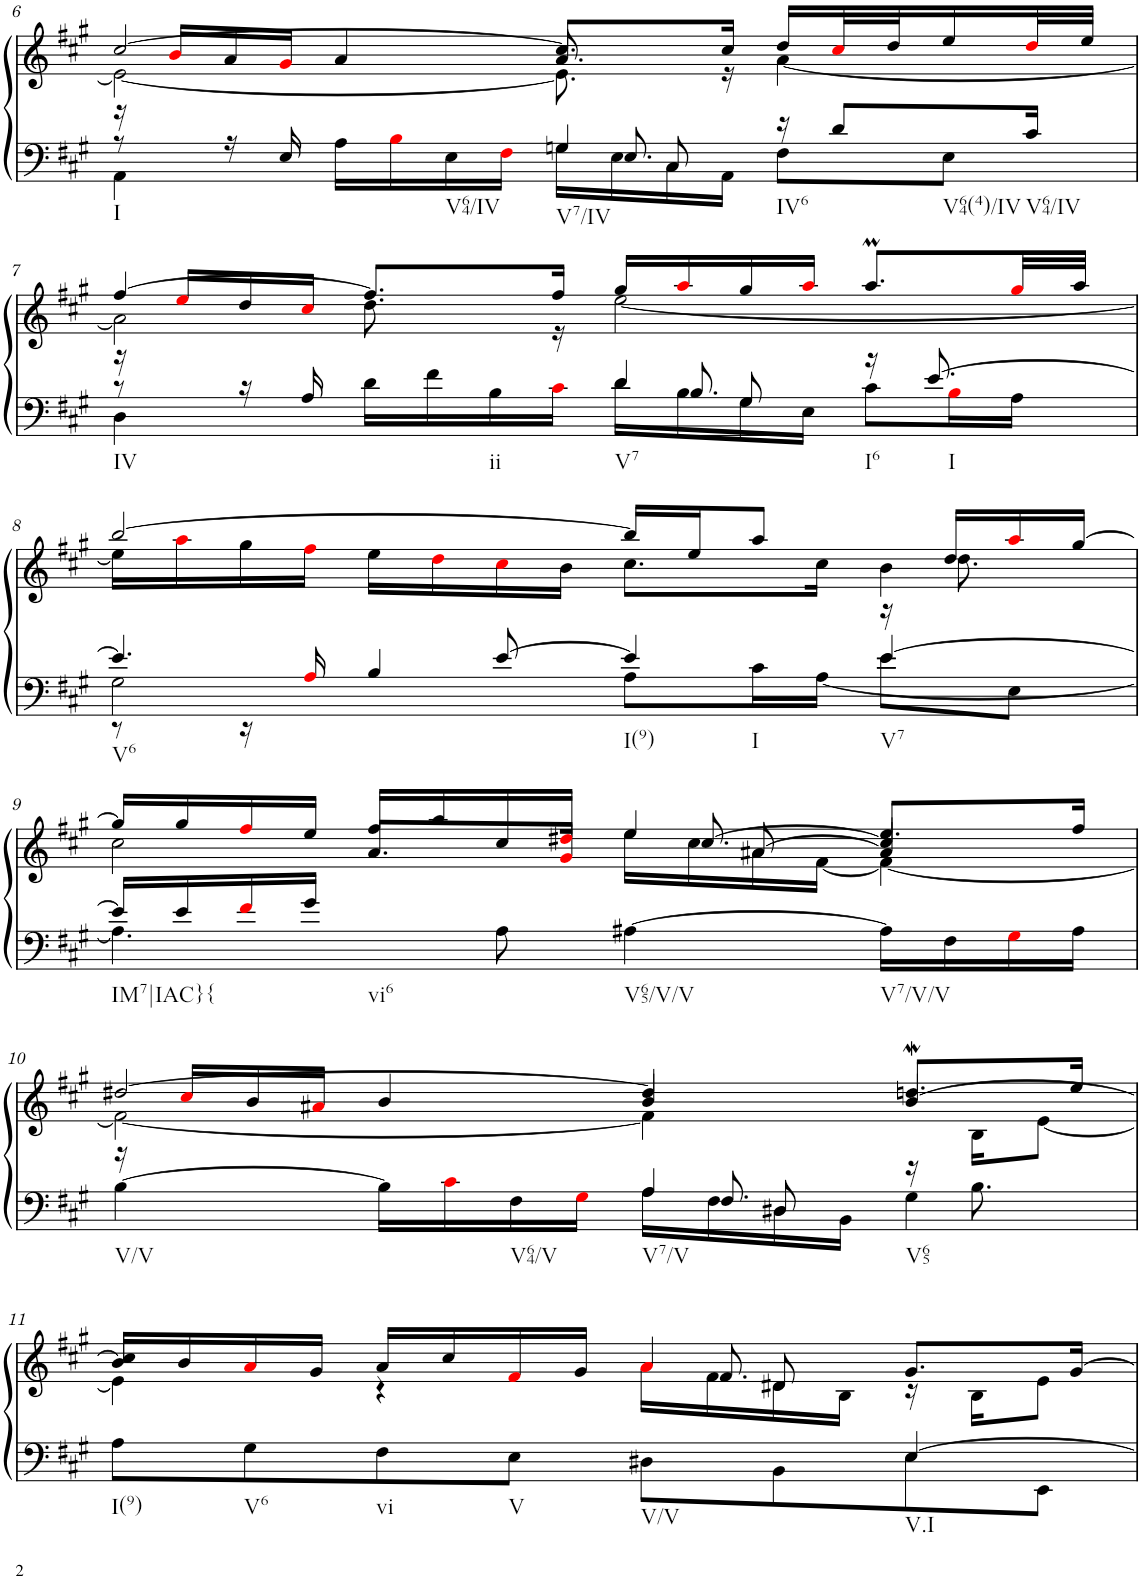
**kern	**kern
*part1	*part1
*staff2	*staff1
*I"unbenannt1	*
!!LO:PB:g=z
*clefF4	*clefG2
*k[f#c#g#]	*k[f#c#g#]
*M4/4	*M4/4
=6	=6
*^	*^
*	*^	*	*^
*	*	*^	*	*	*
!LO:TX:b:t=I	!	!	!	!	!	!
8r	4AA\	16ryy	8ryy	[2cc#/	2e\_	16r
.	.	16ryy@	.	.	.	16bi/LL
*	*v	*v	*v	*	*	*
16r	.	.	.	16a/
16E/	.	.	.	16g#i/JJ
16A\LL	4ryy	.	.	4a/
16Bi\	.	.	.	.
!LO:TX:b:t=V64/IV	!	!	!	!
16E\	.	.	.	.
16F#i\JJ	.	.	.	.
!LO:TX:b:t=V7/IV	!	!	!	!
4Gn/	16G\LL	8.cc#/L]	8.e\]	8.a/
*	*^	*	*	*
.	16E\	8.E/	.	.	.
*	*	*^	*	*	*
.	16C#\	.	8C#/	.	.	.
.	16AA\JJ	.	.	16cc#/Jk	16r	4ryy
!LO:TX:b:t=IV6	!	!	!	!	!	!
16r	8F#\L	4ryy	4ryy	16dd/LL	[4a\	.
!LO:TX:b:t=V64(4)/IV	!	!	!	!	!	!
8d/L	.	.	.	32cc#i/L	.	.
.	.	.	.	32dd/J	.	.
.	8E\J	.	.	16ee/	.	.
!LO:TX:b:t=V64/IV	!	!	!	!	!	!
16c#/Jk	.	.	.	32ddi/L	.	16ryy
.	.	.	.	32ee/JJJ	.	.
!!LO:LB:g=z	!!	!!
=7	=7	=7	=7	=7	=7	=7
!LO:TX:b:t=IV	!	!	!	!	!	!
8r	4D\	16ryy	8ryy	[4ff#/	2a\]	16r
.	.	16ryy@	.	.	.	16eei/LL
*	*v	*v	*v	*	*	*
16r	.	.	.	16dd/
16A/	.	.	.	16cc#i/JJ
16d\LL	4ryy	8.ff#/L]	.	8.dd\
16f#\	.	.	.	.
!LO:TX:b:t=ii	!	!	!	!
16B\	.	.	.	.
16c#i\JJ	.	16ff#/Jk	.	16r
!LO:TX:b:t=V7	!	!	!	!
4d/	16d\LL	16gg#/LL	[2ee\	2ryy
*	*^	*	*	*
.	16B\	8.B/	16aai/	.	.
*	*	*^	*	*	*
.	16G#\	.	8G#/	16gg#/	.	.
.	16E\JJ	.	.	16aai/JJ	.	.
!LO:TX:b:t=I6	!	!	!	!	!	!
16r	8c#\L	4ryy	4ryy	8.aaM/L	.	.
!LO:TX:b:t=I	!	!	!	!	!	!
[8.e/	.	.	.	.	.	.
.	16Bi\L	.	.	.	.	.
.	16A\JJ	.	.	32gg#i/LL	.	.
.	.	.	.	32aa/JJJ	.	.
*	*	*v	*v	*	*	*
!!LO:LB:g=z	!!	!!
=8	=8	=8	=8	=8	=8
!LO:TX:b:t=V6	!	!	!	!	!
4.e/]	2G#\	8r	[2bb/	16ee\LL]	2.ryy
.	.	.	.	16aai\	.
.	.	16r	.	16gg#\	.
.	.	16Ai/	.	16ff#i\JJ	.
.	.	4B/	.	16ee\LL	.
.	.	.	.	16ddi\	.
[8e/	.	.	.	16cc#i\	.
.	.	.	.	16b\JJ	.
!LO:TX:b:t=I(9)	!	!	!	!	!
!LO:TX:b:t=I	!	!	!	!	!
4e/]	8A\L	2ryy	16bb/LL]	8.cc#\L	.
.	.	.	16ee/J	.	.
.	16c#\L	.	8aa/J	.	.
.	[16A\JJ	.	.	16cc#\Jk	.
!LO:TX:b:t=V7	!	!	!	!	!
[4e/	8e\L	.	16ryy	4b\	16r
.	.	.	16dd/LL	.	8.dd\
.	8E\J	.	16aai/	.	.
.	.	.	[16gg#/JJ	.	.
*	*v	*v	*	*	*
!!LO:LB:g=z
=9	=9	=9	=9	=9
*	*	*	*	*^
!LO:TX:b:t=IM7|IAC}{	!	!	!	!	!
16e/LL]	4.A\]	16gg#/LL]	2cc#\	4ryy	8ryy
16e/	.	16gg#/	.	.	.
*	*	*	*	*v	*v
16f#i/	.	16ff#i/	.	.
16g#/JJ	.	16ee/JJ	.	.
!LO:TX:b:t=vi6	!	!	!	!
8ryy	.	8.a/L	.	16ff#/LL
.	.	.	.	16aa/
8A\	2ryy	.	.	16cc#/
.	.	16g#i/Jk	.	16dd#Xi/JJ
!LO:TX:b:t=V65/V/V	!	!	!	!
[4A#X\	.	4ee/	16ee\LL	16ryy
.	.	.	16cc#\	[8.cc#/
*	*	*	*	*^
.	.	.	16a#X\	.	[8a#/
.	.	.	[16f#\JJ	.	.
!LO:TX:b:t=V7/V/V	!	!	!	!	!
16A#\LL]	.	8.ee/L	4f#\_	4cc#/]	4a#/]
16F#\	.	.	.	.	.
16G#i\	8ryy	.	.	.	.
16A#\JJ	.	16ff#/Jk	.	.	.
*	*	*	*	*v	*v
!!LO:LB:g=z
=10	=10	=10	=10	=10
*^	*^	*	*	*
!LO:TX:b:t=V/V	!	!	!	!	!	!
[4B\	2ryy	16ryy	8ryy	[2dd#X/	2f#\_	16r
.	.	16ryy@	.	.	.	16cc#i/LL
*	*v	*v	*v	*	*	*
.	.	.	.	16b/
.	.	.	.	16a#Xi/JJ
16B\LL]	.	.	.	4b/
16c#i\	.	.	.	.
!LO:TX:b:t=V64/V	!	!	!	!
16F#\	.	.	.	.
16G#i\JJ	.	.	.	.
!LO:TX:b:t=V7/V	!	!	!	!
4A/	16A\LL	4dd#/]	4f#\]	4b/
*	*^	*	*	*
.	16F#\	8.F#/	.	.	.
*	*	*^	*	*	*
.	16D#X\	.	8D#/	.	.	.
.	16BB\JJ	.	.	.	.	.
!LO:TX:b:t=V65	!	!	!	!	!	!
16r	4G#\	16ryy	4ryy	8.ddnw/L	16ryy	[4b/
16ryy	.	8.B\	.	.	16B\KL	.
8ryy	.	.	.	.	[8e\J	.
.	.	.	.	16ee/Jk	.	.
*	*v	*v	*v	*	*	*
!!LO:LB:g=z
=11	=11	=11	=11	=11
*	*	*	*	*^
!LO:TX:b:t=I(9)	!	!	!	!	!
!LO:TX:b:t=V6	!	!	!	!	!
!LO:TX:b:t=vi	!	!	!	!	!
!LO:TX:b:t=V	!	!	!	!	!
2ryy	8A\L	4cc#/	4e\]	16b/LL]	8ryy
.	.	.	.	16b/	.
*	*	*	*	*v	*v
.	8G#\	.	.	16ai/
.	.	.	.	16g#/JJ
.	8F#\	16a/LL	4r	16ryy
*	*	*	*v	*v
.	.	16cc#/	.
.	8E\J	16f#i/	.
.	.	16g#/JJ	.
!LO:TX:b:t=V/V	!	!	!
4ryy	8D#X\L	4ai/	16ai\LL
*	*	*	*^
.	.	.	16f#\	8.f#/
*	*	*	*	*^
.	8BB\	.	16d#X\	.	8d#/
.	.	.	16B\JJ	.	.
!LO:TX:b:t=V.I	!	!	!	!	!
[4E/	8E\	8.g#/L	16r	4ryy	4ryy
.	.	.	16B\KL	.	.
.	8EE\J	.	8e\J	.	.
.	.	[16g#/Jk	.	.	.
*v	*v	*	*	*	*
*	*v	*v	*v	*v
=	=
*-	*-
